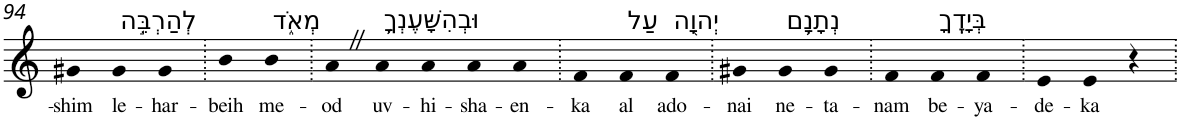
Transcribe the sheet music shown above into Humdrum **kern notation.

**kern	**text
*part1	*part1
*staff1	*staff1
*I"Piano	*
*I'Pno	*
!!LO:PB:g=z
*clefG2	*
*k[]	*
=94	=94
!	!LO:LY:b
4g#X	-shim
!LO:TX:a:t=לְהַרְבֵּ֣ה	!
!	!LO:LY:b
4g#	le-
!	!LO:LY:b
4g#	-har-
=95.	=95.
!	!LO:LY:b
4b	-beih
!LO:TX:a:t=מְאֹ֑ד	!
!	!LO:LY:b
4b	me-
=96.	=96.
!	!LO:LY:b
4aZ	-od
!LO:TX:a:t=וּבְהִשָּׁעֶנְךָ֥	!
!	!LO:LY:b
4a	uv-
!	!LO:LY:b
4a	-hi-
!	!LO:LY:b
4a	-sha-
!	!LO:LY:b
4a	-en-
=97.	=97.
!	!LO:LY:b
4f	-ka
!LO:TX:a:t=עַל	!
!	!LO:LY:b
4f	al
!LO:TX:a:t=יְהוָ֖ה	!
!	!LO:LY:b
4f	ado-
=98.	=98.
!	!LO:LY:b
4g#X	-nai
!LO:TX:a:t=נְתָנָ֥ם	!
!	!LO:LY:b
4g#	ne-
!	!LO:LY:b
4g#	-ta-
=99.	=99.
!	!LO:LY:b
4f	-nam
!LO:TX:a:t=בְּיָדֶֽךָ	!
!	!LO:LY:b
4f	be-
!	!LO:LY:b
4f	-ya-
=100.	=100.
!	!LO:LY:b
4e	-de-
!	!LO:LY:b
4e	-ka
4r	.
=.	=.
*-	*-
